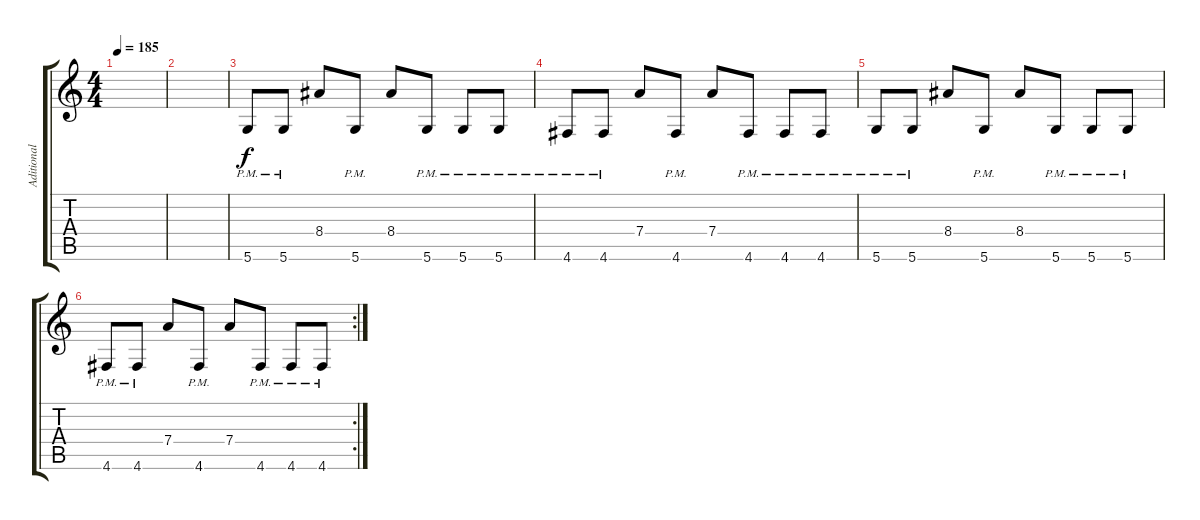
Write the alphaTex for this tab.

\track ("Aditional Guitar" "Aditional ") {instrument distortionguitar}
\staff {score tabs}
\tuning (E4 B3 G3 D3 A2 D2) {hide}
\ts (4 4)
\tempo 185
\clef g2
\ks c
|
|
5.6{pm}.8 5.6{pm}.8 8.4.8 5.6{pm}.8 8.4.8 5.6{pm}.8 5.6{pm}.8 5.6{pm}.8 |
4.6{pm}.8 4.6{pm}.8 7.4.8 4.6{pm}.8 7.4.8 4.6{pm}.8 4.6{pm}.8 4.6{pm}.8 |
5.6{pm}.8 5.6{pm}.8 8.4.8 5.6{pm}.8 8.4.8 5.6{pm}.8 5.6{pm}.8 5.6{pm}.8 |
\rc 2
4.6{pm}.8 4.6{pm}.8 7.4.8 4.6{pm}.8 7.4.8 4.6{pm}.8 4.6{pm}.8 4.6{pm}.8
